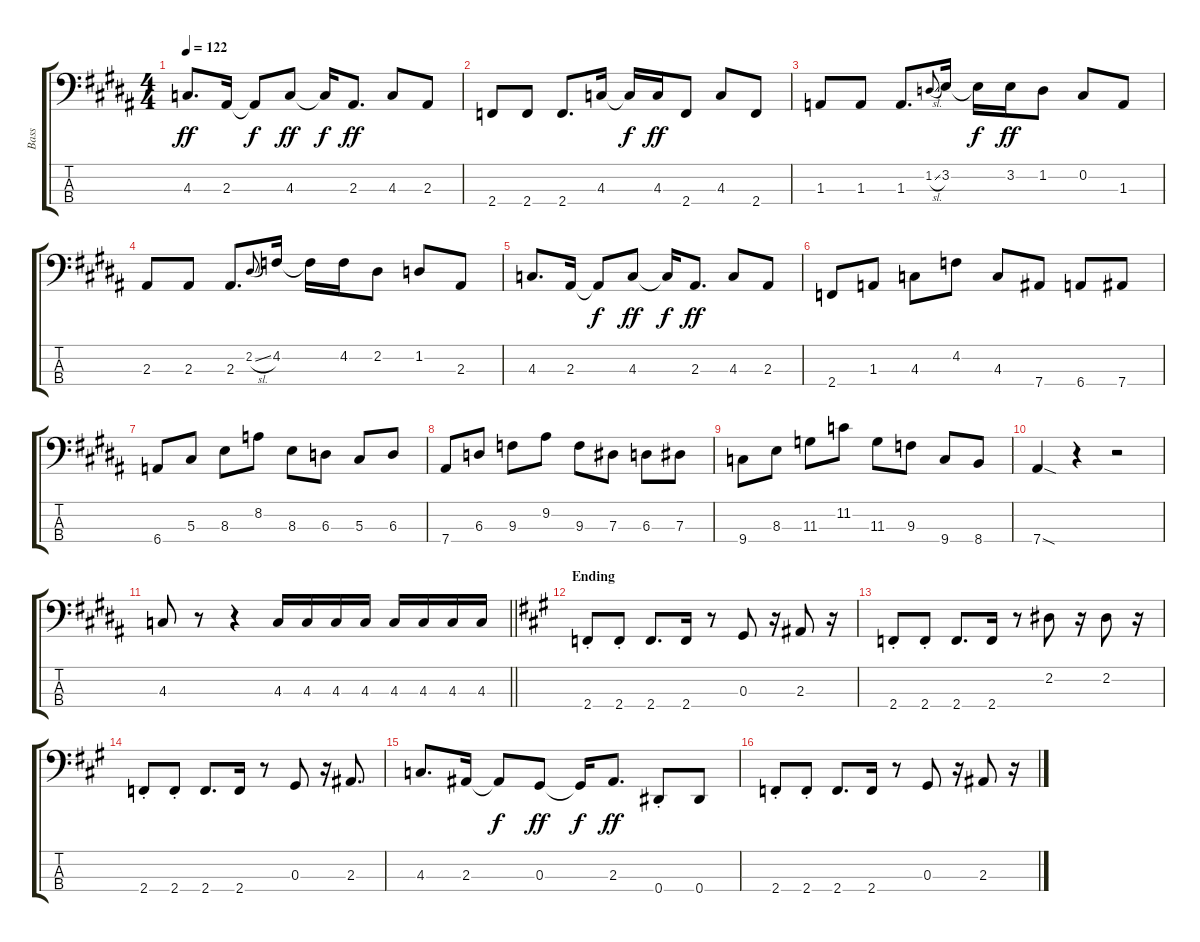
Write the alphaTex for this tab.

\track ("Bass" "Bass") {instrument electricbasspick}
\staff {score tabs}
\tuning (Gb2 Db2 Ab1 Eb1) {hide}
\ts (4 4)
\tempo 122
\clef f4
\ks b
4.3.8{d dy ff} 2.3.16 2.3{t}.8{dy f} 4.3.8{dy ff} 4.3{t}.16{dy f} 2.3.8{d dy ff} 4.3.8 2.3.8 |
2.4.8 2.4.8 2.4.8{d} 4.3.16 4.3{t}.16{dy f} 4.3.16{dy ff} 2.4.8 4.3.8 2.4.8 |
1.3.8 1.3.8 1.3.8{d} 1.2{sl}.8{gr onbeat} 3.2.16 3.2{t}.16{dy f} 3.2.16{dy ff} 1.2.8 0.2.8 1.3.8 |
2.3.8 2.3.8 2.3.8{d} 2.2{sl}.8{gr onbeat} 4.2.16 4.2{t}.16 4.2.16 2.2.8 1.2.8 2.3.8 |
4.3.8{d} 2.3.16 2.3{t}.8{dy f} 4.3.8{dy ff} 4.3{t}.16{dy f} 2.3.8{d dy ff} 4.3.8 2.3.8 |
2.4.8 1.3.8 4.3.8 4.2.8 4.3.8 7.4.8 6.4.8 7.4.8 |
6.4.8 5.3.8 8.3.8 8.2.8 8.3.8 6.3.8 5.3.8 6.3.8 |
7.4.8 6.3.8 9.3.8 9.2.8 9.3.8 7.3.8 6.3.8 7.3.8 |
9.4.8 8.3.8 11.3.8 11.2.8 11.3.8 9.3.8 9.4.8 8.4.8 |
7.4{sod}.4 r.4 r.2 |
\barLineRight lightlight
4.3.8 r.8 r.4 4.3.16 4.3.16 4.3.16 4.3.16 4.3.16 4.3.16 4.3.16 4.3.16 |
\section ("" "Ending")
\ks a
2.4{st}.8 2.4{st}.8 2.4.8{d} 2.4.16 r.8 0.3.8 r.16 2.3.8 r.16 |
2.4{st}.8 2.4{st}.8 2.4.8{d} 2.4.16 r.8 2.2.8 r.16 2.2.8 r.16 |
2.4{st}.8 2.4{st}.8 2.4.8{d} 2.4.16 r.8 0.3.8 r.16 2.3.8{d} |
4.3.8{d} 2.3.16 2.3{t}.8{dy f} 0.3.8{dy ff} 0.3{t}.16{dy f} 2.3.8{d dy ff} 0.4{st}.8 0.4.8 |
2.4{st}.8 2.4{st}.8 2.4.8{d} 2.4.16 r.8 0.3.8 r.16 2.3.8 r.16
